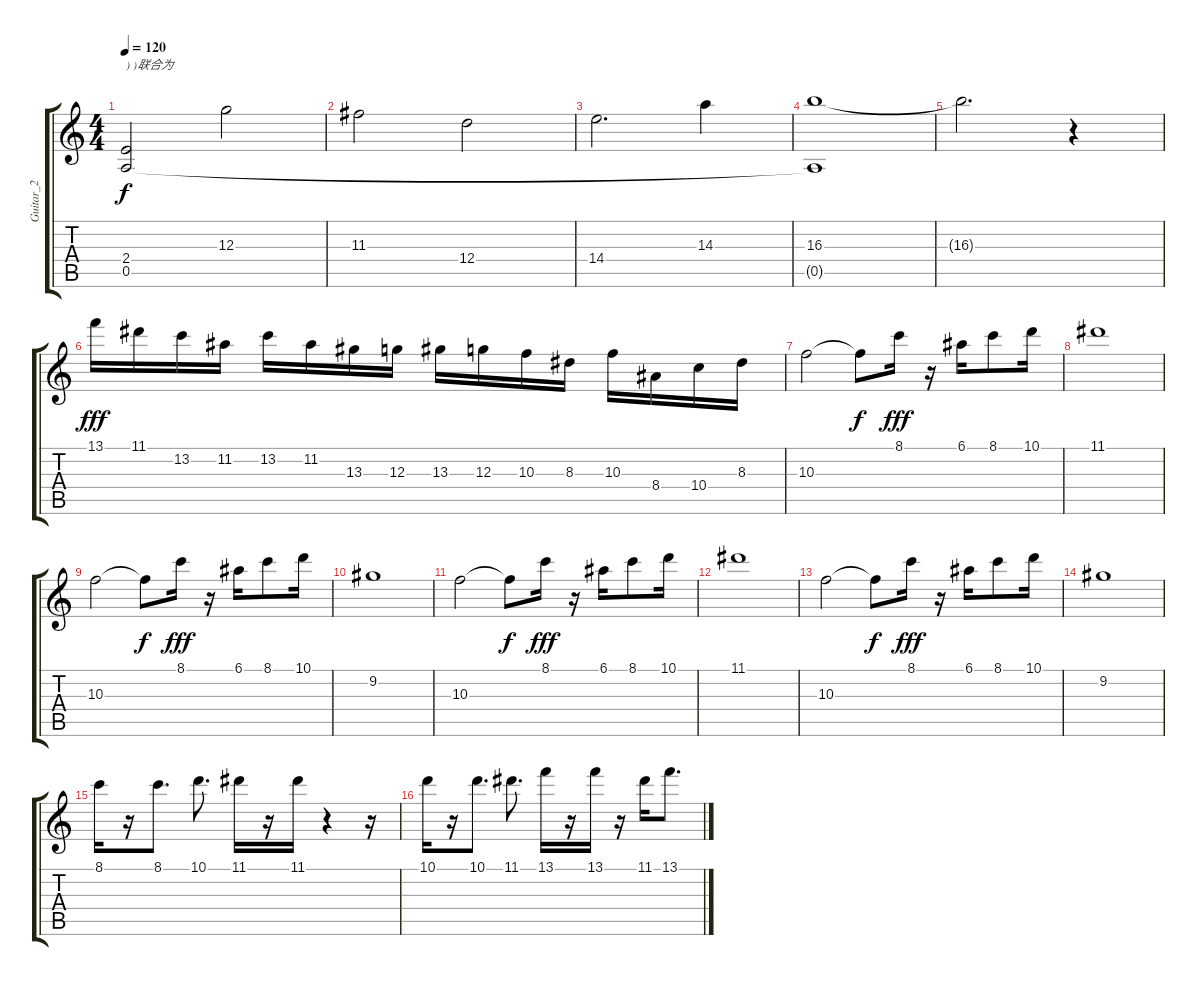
\track ("Guitar_2" "Guitar_2") {instrument distortionguitar}
\staff {score tabs}
\tuning (E4 B3 G3 D3 A2 E2) {hide}
\ts (4 4)
\tempo 120
\clef g2
\ks c
(2.4 0.5).2{txt ") )联合为" dy f instrument distortionguitar} 12.3.2 |
11.3.2 12.4.2 |
14.4.2{d} 14.3.4 |
(16.3 0.5{t}).1 |
16.3{t}.2{d} r.4 |
13.1.16{dy fff} 11.1.16 13.2.16 11.2.16 13.2.16 11.2.16 13.3.16 12.3.16 13.3.16 12.3.16 10.3.16 8.3.16 10.3.16 8.4.16 10.4.16 8.3.16 |
10.3.2 10.3{t}.8{dy f} 8.1.16{dy fff} r.16 6.1.16 8.1.8 10.1.16 |
11.1.1 |
10.3.2 10.3{t}.8{dy f} 8.1.16{dy fff} r.16 6.1.16 8.1.8 10.1.16 |
9.2.1 |
10.3.2 10.3{t}.8{dy f} 8.1.16{dy fff} r.16 6.1.16 8.1.8 10.1.16 |
11.1.1 |
10.3.2 10.3{t}.8{dy f} 8.1.16{dy fff} r.16 6.1.16 8.1.8 10.1.16 |
9.2.1 |
8.1.16 r.16 8.1.8{d} 10.1.8{d} 11.1.16 r.16 11.1.16 r.4 r.16 |
10.1.16 r.16 10.1.8{d} 11.1.8{d} 13.1.16 r.16 13.1.16 r.16 11.1.16 13.1.8{d}
